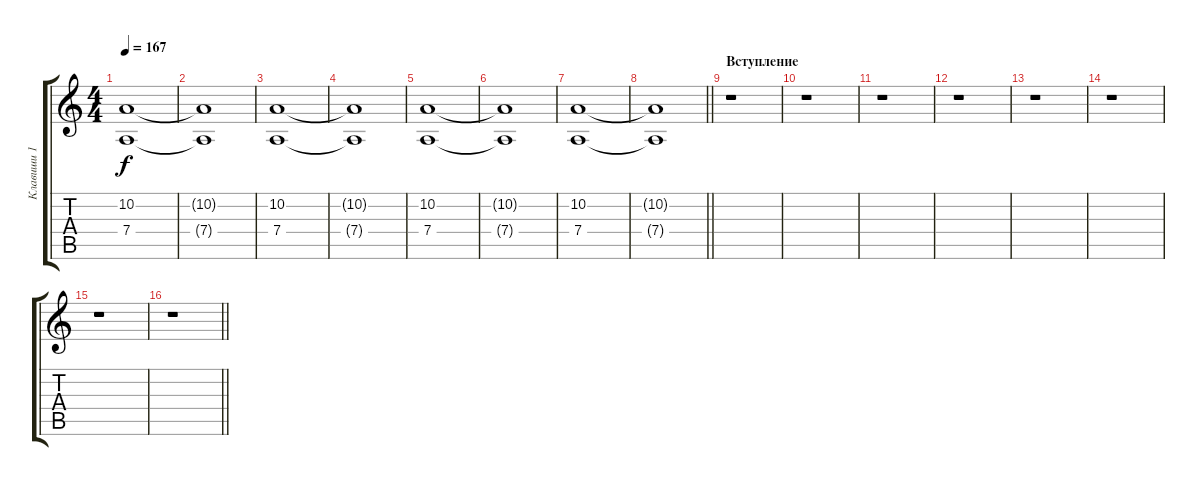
\track ("Клавиши 1" "Клавиши 1") {instrument tubularbells}
\staff {score tabs}
\tuning (E4 B3 G3 D3 A2 E2) {hide}
\ts (4 4)
\tempo 167
\clef g2
\ks c
(10.2 7.4).1{dy f instrument tubularbells} |
(10.2{t} 7.4{t}).1 |
(10.2 7.4).1 |
(10.2{t} 7.4{t}).1 |
(10.2 7.4).1 |
(10.2{t} 7.4{t}).1 |
(10.2 7.4).1 |
\barLineRight lightlight
(10.2{t} 7.4{t}).1 |
\section ("" "Вступление")
r.1 |
r.1 |
r.1 |
r.1 |
r.1 |
r.1 |
r.1 |
\barLineRight lightlight
r.1
